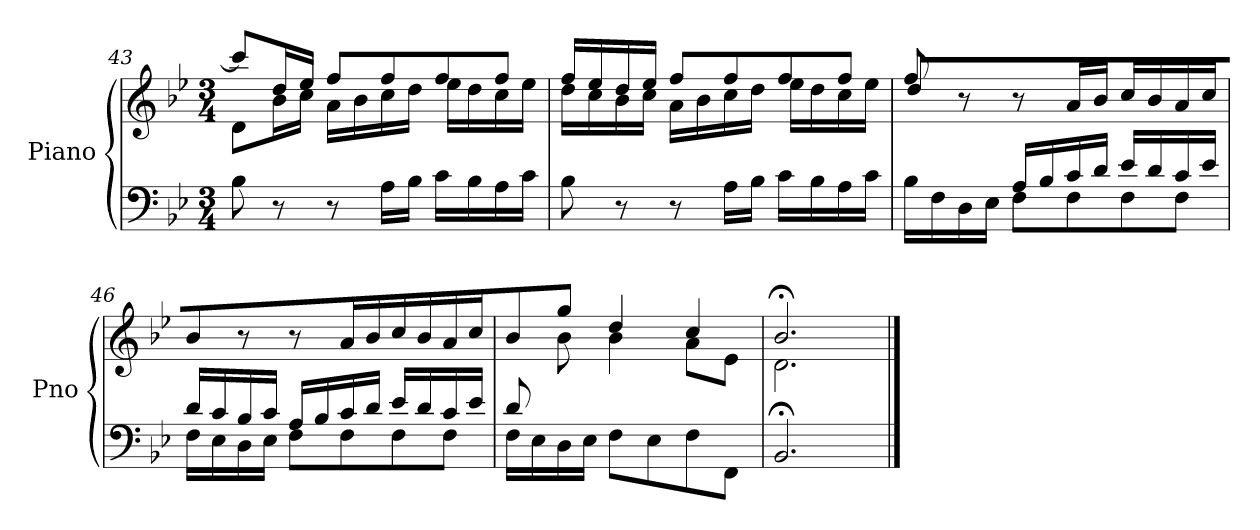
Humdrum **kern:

**kern	**kern
*part1	*part1
*staff2	*staff1
*I"Piano	*
*I'Pno	*
*clefF4	*clefG2
*k[b-e-]	*k[b-e-]
*B-:	*B-:
*M3/4	*M3/4
=43	=43
*	*^
8B-\	8ccc/L]	8d\L
8r	16dd/L	16b-\L
.	16ee-/JJ	16cc\JJ
8r	8ff/L	16a\LL
.	.	16b-\
16A\LL	8ff/	16cc\
16B-\JJ	.	16dd\JJ
16c\LL	8ff/	16ee-\LL
16B-\	.	16dd\
16A\	8ff/J	16cc\
16c\JJ	.	16ee-\JJ
=44	=44	=44
8B-\	16ff/LL	16dd\LL
.	16ee-/	16cc\
8r	16dd/	16b-\
.	16ee-/JJ	16cc\JJ
8r	8ff/L	16a\LL
.	.	16b-\
16A\LL	8ff/	16cc\
16B-\JJ	.	16dd\JJ
16c\LL	8ff/	16ee-\LL
16B-\	.	16dd\
16A\	8ff/J	16cc\
16c\JJ	.	16ee-\JJ
!!LO:LB:g=z	!!
=45	=45	=45
*^	*	*
*	*^	*	*
8ryy	16B-\LL	4ryy	8ff/	8dd\L
.	16F\	.	.	.
16F/L	16D\	.	8r	2ryy
16G/JJ	16E-\JJ	.	.	.
2ryy	16A/LL	8F\L	8r	.
.	16B-/	.	.	.
.	16c/	8F\	16a/LL	.
.	16d/JJ	.	16b-/JJ	.
.	16e-/LL	8F\	16cc/LL	.
.	16d/	.	16b-/	.
.	16c/	8F\J	16a/	8ryy
.	16e-/JJ	.	16cc/JJ	.
*	*v	*v	*	*
*	*	*v	*v
=46	=46	=46
16d/LL	16F\LL	8b-/
16c/	16E-\	.
16B-/	16D\	8r
16c/JJ	16E-\JJ	.
16A/LL	8F\L	8r
16B-/	.	.
16c/	8F\	16a/LL
16d/JJ	.	16b-/JJ
16e-/LL	8F\	16cc/LL
16d/	.	16b-/
16c/	8F\J	16a/
16e-/JJ	.	16cc/JJ
=47	=47	=47
*	*	*^
8d/L	16F\LL	8b-/L	8ryy
.	16E-\	.	.
2ryy	16D\	8gg/J	8b-\J
.	16E-\JJ	.	.
.	8F\L	4dd/	4b-\
.	8E-\	.	.
.	8F\	4cc/	8a\L
8ryy	8FF\J	.	8e-\J
*v	*v	*	*
=48	=48	=48
2.BB-;/	2.b-;</	2.d\
*	*v	*v
==	==
*-	*-
